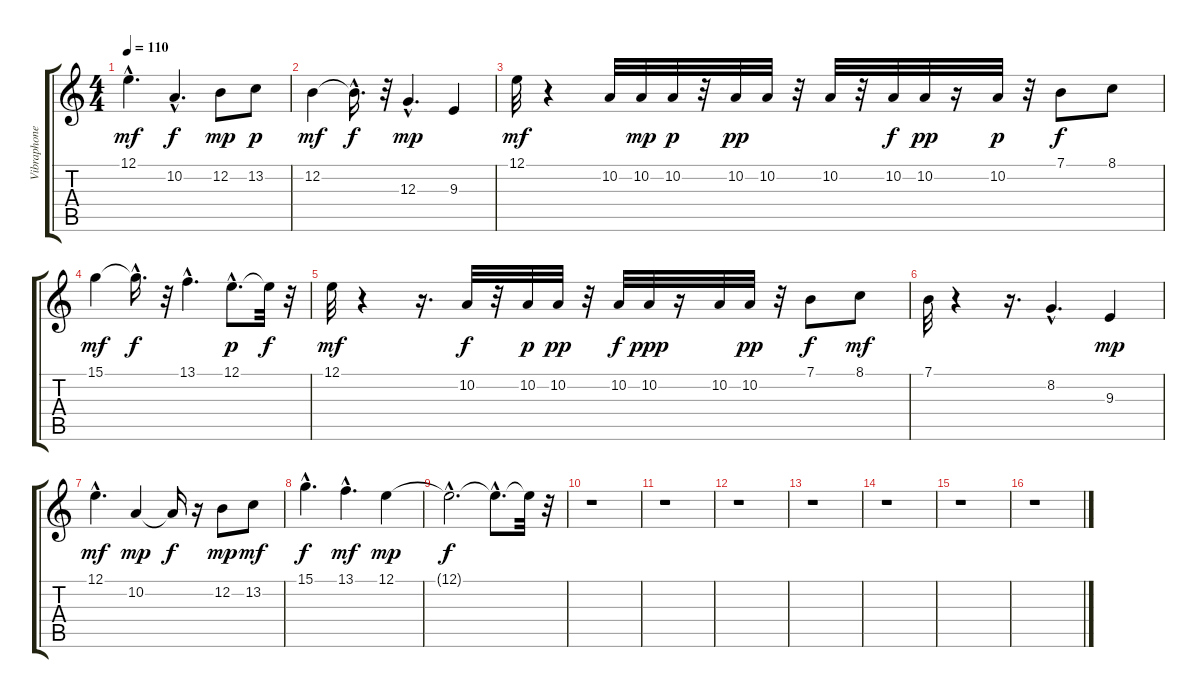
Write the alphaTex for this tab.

\track ("Vibraphone" "Vibraphone") {instrument vibraphone}
\staff {score tabs}
\tuning (E4 B3 G3 D3 A2 E2) {hide}
\ts (4 4)
\tempo 110
\clef g2
\ks c
12.1{hac}.4{d dy mf instrument vibraphone} 10.2{hac}.4{d dy f} 12.2.8{dy mp} 13.2.8{dy p} |
12.2.4{dy mf} 12.2{hac t}.16{d dy f} r.32 12.3{hac}.4{d dy mp} 9.3.4 |
12.1.32{dy mf} r.4 10.2.32 10.2.32{dy mp} 10.2.32{dy p} r.32 10.2.32{dy pp} 10.2.32 r.32 10.2.32 r.32 10.2.32{dy f} 10.2.32{dy pp} r.16 10.2.32{dy p} r.32 7.1.8{dy f} 8.1.8 |
15.1.4{dy mf} 15.1{hac t}.16{d dy f} r.32 13.1{hac}.4{d} 12.1{hac}.8{d dy p} 12.1{t}.32{dy f} r.32 |
12.1.32{dy mf} r.4 r.16{d} 10.2.32{dy f} r.32 10.2.32{dy p} 10.2.32{dy pp} r.32 10.2.32{dy f} 10.2.32{dy ppp} r.16 10.2.32 10.2.32{dy pp} r.32 7.1.8{dy f} 8.1.8{dy mf} |
7.1.32 r.4 r.16{d} 8.2{hac}.4{d} 9.3.4{dy mp} |
12.1{hac}.4{d dy mf} 10.2.4{dy mp} 10.2{t}.16{dy f} r.16 12.2.8{dy mp} 13.2.8{dy mf} |
15.1{hac}.4{d dy f} 13.1{hac}.4{d dy mf} 12.1.4{dy mp} |
12.1{hac t}.2{d dy f} 12.1{hac t}.8{d} 12.1{t}.32 r.32 |
r.1 |
r.1 |
r.1 |
r.1 |
r.1 |
r.1 |
r.1
